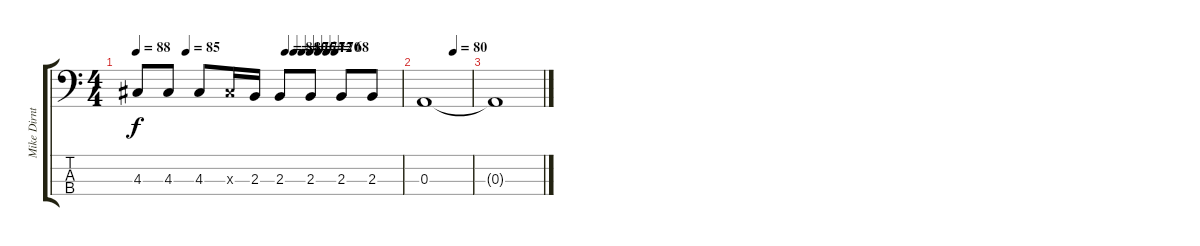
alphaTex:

\track ("Mike Dirnt" "Mike Dirnt") {instrument electricbassfinger}
\staff {score tabs}
\tuning (G2 D2 A1 E1) {hide}
\ts (4 4)
\tempo 88
\tempo (85 0.1875)
\tempo (84 0.5625)
\tempo (80 0.59375)
\tempo (76 0.625)
\tempo (74 0.65625)
\tempo (72 0.6875)
\tempo (70 0.71875)
\tempo (68 0.75)
\clef f4
\ks c
4.3.8{dy f} 4.3.8 4.3.8 4.3{x}.16 2.3.16 2.3.8 2.3.8 2.3.8 2.3.8 |
\tempo (80 0.625)
0.3.1 |
0.3{t}.1
